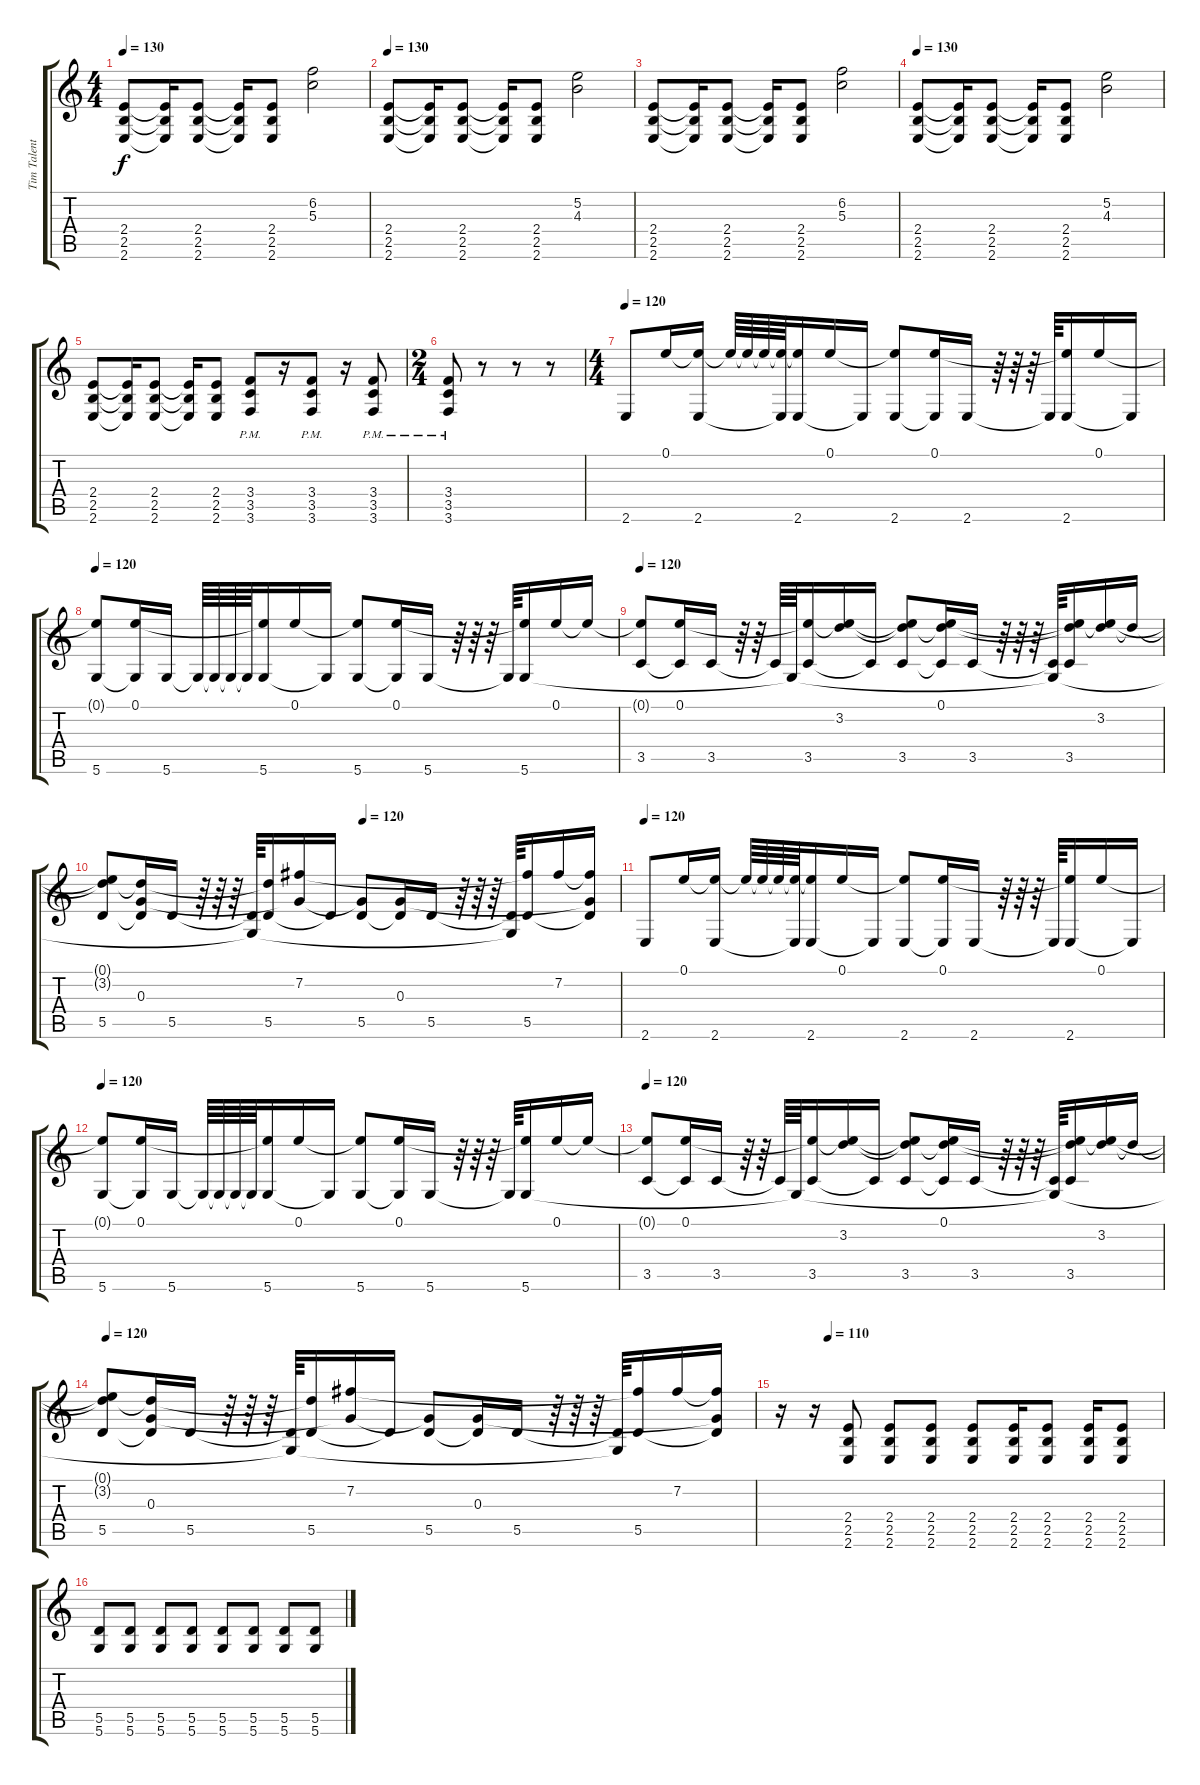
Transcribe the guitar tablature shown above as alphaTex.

\track ("Tim Talent" "Tim Talent") {instrument electricguitarclean}
\staff {score tabs}
\tuning (E4 B3 G3 D3 A2 D2) {hide}
\ts (4 4)
\tempo 130
\clef g2
\ks c
(2.4 2.5 2.6).8{dy f} (2.4{t} 2.5{t} 2.6{t}).16 (2.4 2.5 2.6).8 (2.4{t} 2.5{t} 2.6{t}).16 (2.4 2.5 2.6).8 (6.2 5.3).2 |
\tempo 130
(2.4 2.5 2.6).8 (2.4{t} 2.5{t} 2.6{t}).16 (2.4 2.5 2.6).8 (2.4{t} 2.5{t} 2.6{t}).16 (2.4 2.5 2.6).8 (5.2 4.3).2 |
(2.4 2.5 2.6).8 (2.4{t} 2.5{t} 2.6{t}).16 (2.4 2.5 2.6).8 (2.4{t} 2.5{t} 2.6{t}).16 (2.4 2.5 2.6).8 (6.2 5.3).2 |
\tempo 130
(2.4 2.5 2.6).8 (2.4{t} 2.5{t} 2.6{t}).16 (2.4 2.5 2.6).8 (2.4{t} 2.5{t} 2.6{t}).16 (2.4 2.5 2.6).8 (5.2 4.3).2 |
(2.4 2.5 2.6).8 (2.4{t} 2.5{t} 2.6{t}).16 (2.4 2.5 2.6).8 (2.4{t} 2.5{t} 2.6{t}).16 (2.4 2.5 2.6).8 (3.4 3.5 3.6{pm}).8 r.16 (3.4 3.5 3.6{pm}).8 r.16 (3.4 3.5 3.6{pm}).8 |
\ts (2 4)
(3.4{pm} 3.5{pm} 3.6{pm}).8 r.8 r.8 r.8 |
\ts (4 4)
\tempo 120
2.6.8{instrument acousticguitarsteel} 0.1.16 (0.1{t} 2.6).16 0.1{t}.64 0.1{t}.64 0.1{t}.64 (0.1{t} 2.6{t}).64 (0.1{t} 2.6).16 0.1.16 2.6{t}.16 (0.1{t} 2.6).8{instrument acousticguitarsteel} (0.1 2.6{t}).16 2.6.16 r.64 r.64 r.64 2.6{t}.64 (0.1{t} 2.6).16 0.1.16 2.6{t}.16 |
\tempo 120
(0.1{t} 5.6).8{instrument acousticguitarsteel} (0.1 5.6{t}).16 5.6.16 5.6{t}.64 5.6{t}.64 5.6{t}.64 5.6{t}.64 (0.1{t} 5.6).16 0.1.16 5.6{t}.16 (0.1{t} 5.6).8{instrument acousticguitarsteel} (0.1 5.6{t}).16 5.6.16 r.64 r.64 r.64 5.6{t}.64 (0.1{t} 5.6).16 0.1.16 0.1{t}.16 |
\tempo 120
(0.1{t} 3.5).8{instrument acousticguitarsteel} (0.1 3.5{t}).16 3.5.16 r.64 r.64 3.5{t}.64 5.6{t}.64 (0.1{t} 3.5).16 (0.1{t} 3.2).16 3.5{t}.16 (0.1{t} 3.2{t} 3.5).8{instrument acousticguitarsteel} (0.1 3.2{t} 3.5{t}).16 3.5.16 r.64 r.64 r.64 (3.5{t} 5.6{t}).64 (0.1{t} 3.2{t} 3.5).16 (0.1{t} 3.2).16 3.2{t}.16 |
\tempo (120 0.5)
(0.1{t} 3.2{t} 5.5).8{instrument acousticguitarsteel} (3.2{t} 0.3 5.5{t}).16 5.5.16 r.64 r.64 r.64 (5.5{t} 5.6{t}).64 (3.2{t} 5.5).16 (7.2 0.3{t}).16 5.5{t}.16 (0.3{t} 5.5).8{instrument acousticguitarsteel} (0.3 5.5{t}).16 5.5.16 r.64 r.64 r.64 (5.5{t} 5.6{t}).64 (7.2{t} 5.5).16 7.2.16 (7.2{t} 0.3{t} 5.5{t}).16 |
\tempo 120
2.6.8{instrument acousticguitarsteel} 0.1.16 (0.1{t} 2.6).16 0.1{t}.64 0.1{t}.64 0.1{t}.64 (0.1{t} 2.6{t}).64 (0.1{t} 2.6).16 0.1.16 2.6{t}.16 (0.1{t} 2.6).8{instrument acousticguitarsteel} (0.1 2.6{t}).16 2.6.16 r.64 r.64 r.64 2.6{t}.64 (0.1{t} 2.6).16 0.1.16 2.6{t}.16 |
\tempo 120
(0.1{t} 5.6).8{instrument acousticguitarsteel} (0.1 5.6{t}).16 5.6.16 5.6{t}.64 5.6{t}.64 5.6{t}.64 5.6{t}.64 (0.1{t} 5.6).16 0.1.16 5.6{t}.16 (0.1{t} 5.6).8{instrument acousticguitarsteel} (0.1 5.6{t}).16 5.6.16 r.64 r.64 r.64 5.6{t}.64 (0.1{t} 5.6).16 0.1.16 0.1{t}.16 |
\tempo 120
(0.1{t} 3.5).8{instrument acousticguitarsteel} (0.1 3.5{t}).16 3.5.16 r.64 r.64 3.5{t}.64 5.6{t}.64 (0.1{t} 3.5).16 (0.1{t} 3.2).16 3.5{t}.16 (0.1{t} 3.2{t} 3.5).8{instrument acousticguitarsteel} (0.1 3.2{t} 3.5{t}).16 3.5.16 r.64 r.64 r.64 (3.5{t} 5.6{t}).64 (0.1{t} 3.2{t} 3.5).16 (0.1{t} 3.2).16 3.2{t}.16 |
\tempo 120
(0.1{t} 3.2{t} 5.5).8{instrument acousticguitarsteel} (3.2{t} 0.3 5.5{t}).16 5.5.16 r.64 r.64 r.64 (5.5{t} 5.6{t}).64 (3.2{t} 5.5).16 (7.2 0.3{t}).16 5.5{t}.16 (0.3{t} 5.5).8{instrument acousticguitarsteel} (0.3 5.5{t}).16 5.5.16 r.64 r.64 r.64 (5.5{t} 5.6{t}).64 (7.2{t} 5.5).16 7.2.16 (7.2{t} 0.3{t} 5.5{t}).16 |
\tempo (110 0.125)
r.16 r.16{instrument distortionguitar} (2.4 2.5 2.6).8{instrument distortionguitar} (2.4 2.5 2.6).8 (2.4 2.5 2.6).8 (2.4 2.5 2.6).8 (2.4 2.5 2.6).16 (2.4 2.5 2.6).8 (2.4 2.5 2.6).16 (2.4 2.5 2.6).8 |
(5.5 5.6).8 (5.5 5.6).8 (5.5 5.6).8 (5.5 5.6).8 (5.5 5.6).8 (5.5 5.6).8 (5.5 5.6).8 (5.5 5.6).8
